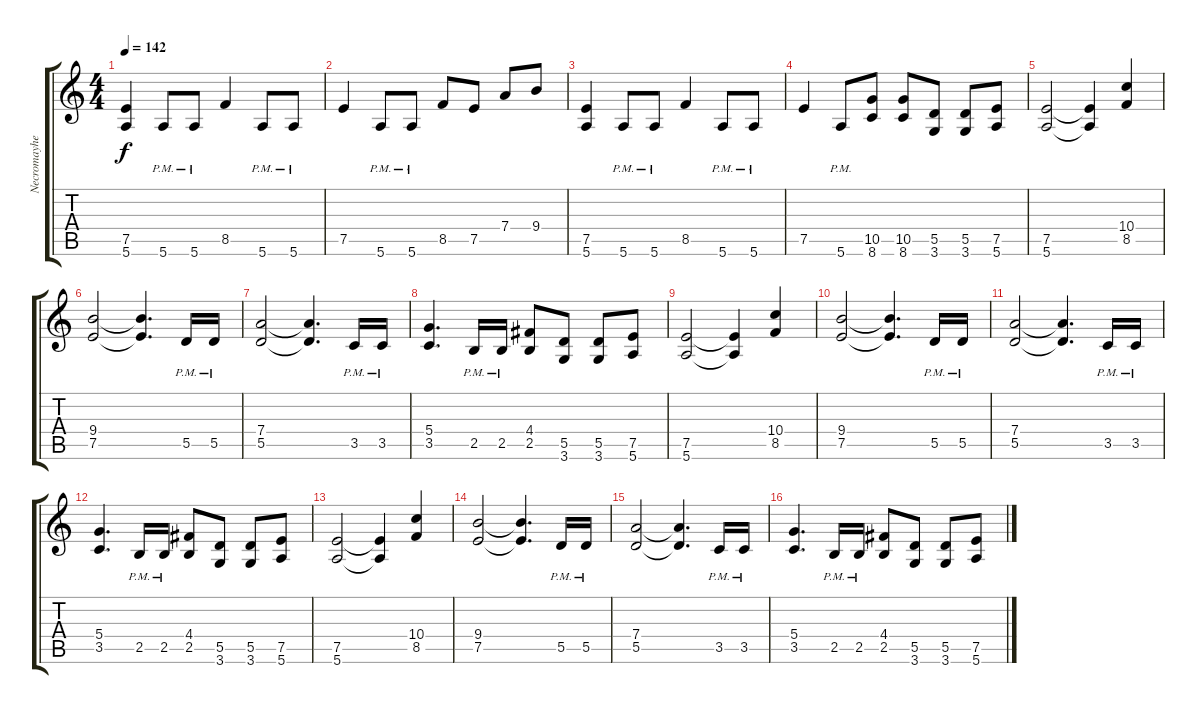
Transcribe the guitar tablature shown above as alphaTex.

\track ("Necromayhem" "Necromayhe") {instrument distortionguitar}
\staff {score tabs}
\tuning (E4 B3 G3 D3 A2 E2) {hide}
\ts (4 4)
\tempo 142
\clef g2
\ks c
(7.5 5.6).4{dy f} 5.6{pm}.8 5.6{pm}.8 8.5.4 5.6{pm}.8 5.6{pm}.8 |
7.5.4 5.6{pm}.8 5.6{pm}.8 8.5.8 7.5.8 7.4.8 9.4.8 |
(7.5 5.6).4 5.6{pm}.8 5.6{pm}.8 8.5.4 5.6{pm}.8 5.6{pm}.8 |
7.5.4 5.6{pm}.8 (10.5 8.6).8 (10.5 8.6).8 (5.5 3.6).8 (5.5 3.6).8 (7.5 5.6).8 |
(7.5 5.6).2 (7.5{t} 5.6{t}).4 (10.4 8.5).4 |
(9.4 7.5).2 (9.4{t} 7.5{t}).4{d} 5.5{pm}.16 5.5{pm}.16 |
(7.4 5.5).2 (7.4{t} 5.5{t}).4{d} 3.5{pm}.16 3.5{pm}.16 |
(5.4 3.5).4{d} 2.5{pm}.16 2.5{pm}.16 (4.4 2.5).8 (5.5 3.6).8 (5.5 3.6).8 (7.5 5.6).8 |
(7.5 5.6).2 (7.5{t} 5.6{t}).4 (10.4 8.5).4 |
(9.4 7.5).2 (9.4{t} 7.5{t}).4{d} 5.5{pm}.16 5.5{pm}.16 |
(7.4 5.5).2 (7.4{t} 5.5{t}).4{d} 3.5{pm}.16 3.5{pm}.16 |
(5.4 3.5).4{d} 2.5{pm}.16 2.5{pm}.16 (4.4 2.5).8 (5.5 3.6).8 (5.5 3.6).8 (7.5 5.6).8 |
(7.5 5.6).2 (7.5{t} 5.6{t}).4 (10.4 8.5).4 |
(9.4 7.5).2 (9.4{t} 7.5{t}).4{d} 5.5{pm}.16 5.5{pm}.16 |
(7.4 5.5).2 (7.4{t} 5.5{t}).4{d} 3.5{pm}.16 3.5{pm}.16 |
(5.4 3.5).4{d} 2.5{pm}.16 2.5{pm}.16 (4.4 2.5).8 (5.5 3.6).8 (5.5 3.6).8 (7.5 5.6).8
